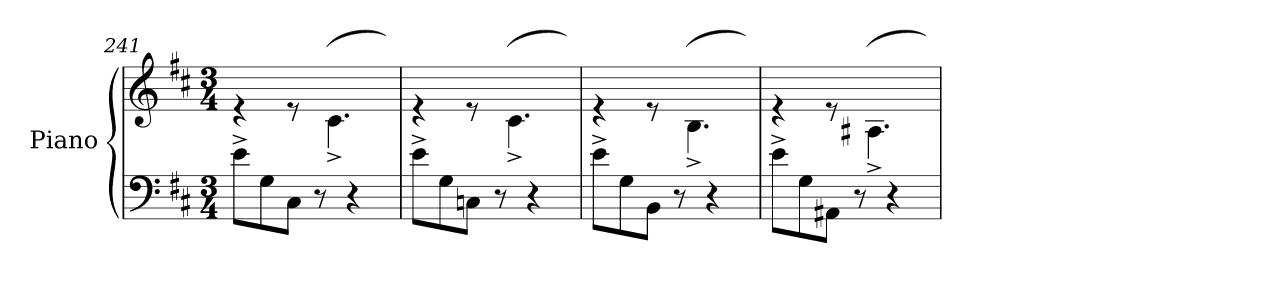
**kern	**kern
*part1	*part1
*staff2	*staff1
*I"Piano	*
*I'Pno	*
*clefF4	*clefG2
*k[f#c#]	*k[f#c#]
*M3/4	*M3/4
=241	=241
*	*^
8e^\L	4re	4.ryy
8G\	.	.
8C#\J	8re	.
8r	(8c#/Lyy	4.c#^\
4r	8g/	.
.	8ee/J)	.
=242	=242	=242
8e^\L	4re	4.ryy
8G\	.	.
8Cn\J	8re	.
8r	(8cn/Lyy	4.c^\
4r	8g/	.
.	8ee/J)	.
=243	=243	=243
8e^\L	4re	4.ryy
8G\	.	.
8BB\J	8re	.
8r	(8B/Lyy	4.B^\
4r	8g/	.
.	8ee/J)	.
=244	=244	=244
8e^\L	4re	4.ryy
8G\	.	.
8AA#X\J	8re	.
8r	(8A#X/Lyy	4.A#^\
4r	8g/	.
.	8ee/J)	.
*	*v	*v
=	=
*-	*-
